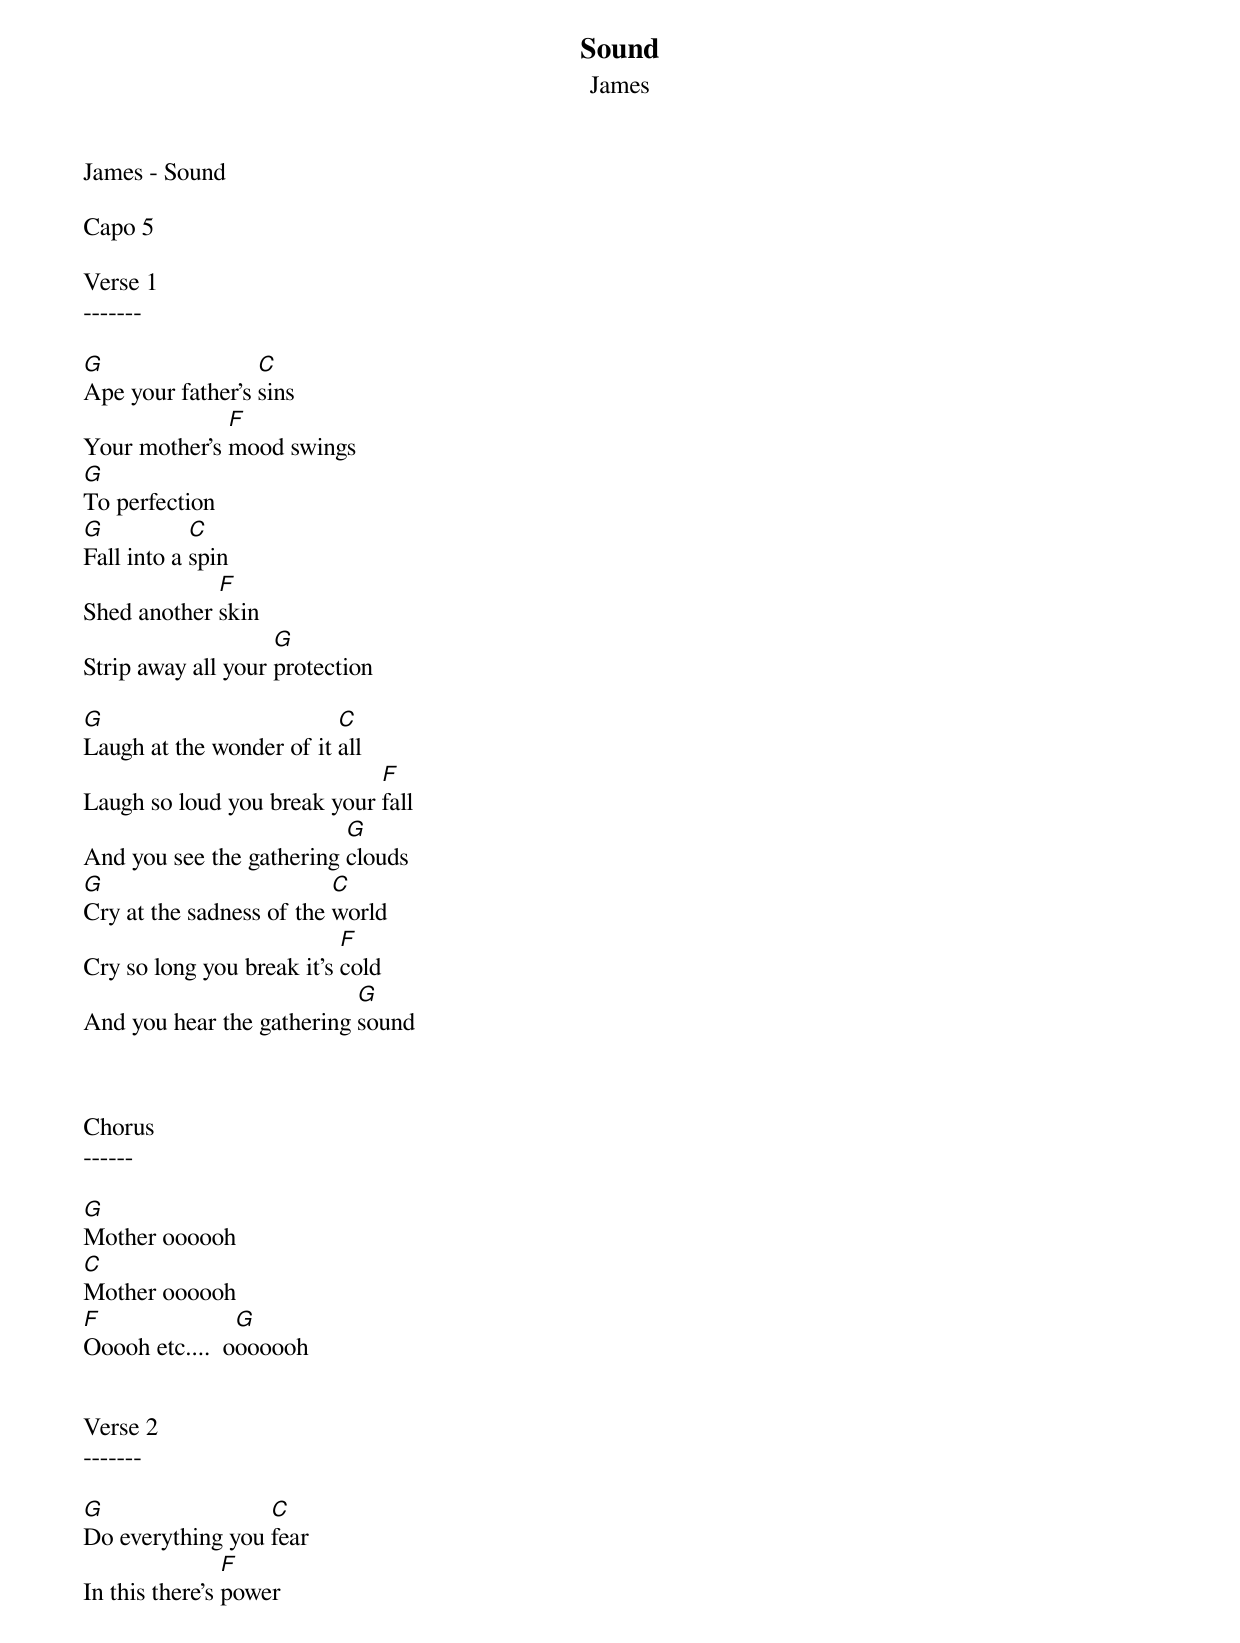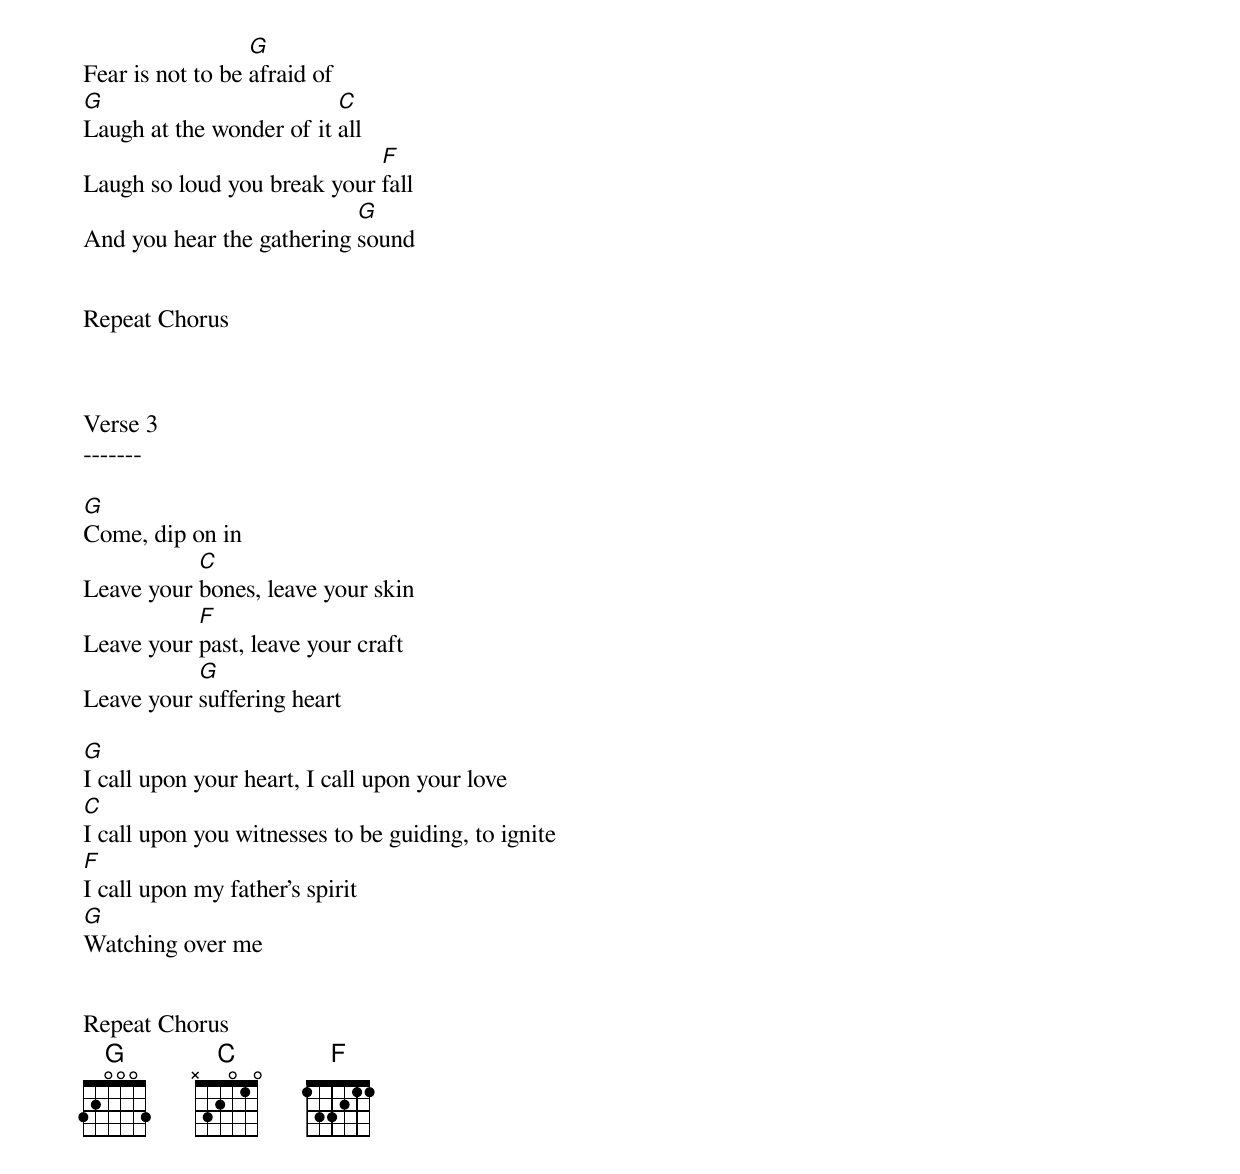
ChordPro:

{t: Sound}
{st: James}
James - Sound

Capo 5

Verse 1
-------

[G]Ape your father's [C]sins
Your mother's [F]mood swings
[G]To perfection
[G]Fall into a [C]spin
Shed another [F]skin
Strip away all your [G]protection

[G]Laugh at the wonder of it [C]all
Laugh so loud you break your [F]fall
And you see the gathering [G]clouds
[G]Cry at the sadness of the [C]world
Cry so long you break it's [F]cold
And you hear the gathering [G]sound



Chorus
------

[G]Mother oooooh
[C]Mother oooooh
[F]Ooooh etc....  o[G]oooooh


Verse 2
-------

[G]Do everything you [C]fear
In this there's [F]power
Fear is not to be [G]afraid of
[G]Laugh at the wonder of it [C]all
Laugh so loud you break your [F]fall
And you hear the gathering [G]sound


Repeat Chorus



Verse 3
-------

[G]Come, dip on in
Leave your [C]bones, leave your skin
Leave your [F]past, leave your craft
Leave your [G]suffering heart

[G]I call upon your heart, I call upon your love
[C]I call upon you witnesses to be guiding, to ignite
[F]I call upon my father's spirit
[G]Watching over me


Repeat Chorus
